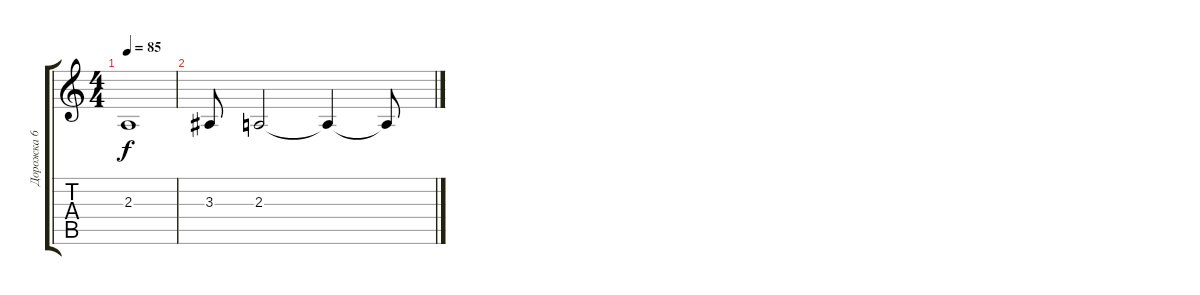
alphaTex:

\track ("Дорожка 6" "Дорожка 6") {instrument violin}
\staff {score tabs}
\tuning (E4 B3 G3 D3 A2 E2) {hide}
\ts (4 4)
\tempo 85
\clef g2
\ks c
2.3.1{dy f} |
3.3.8 2.3.2 2.3{t}.4 2.3{t}.8
